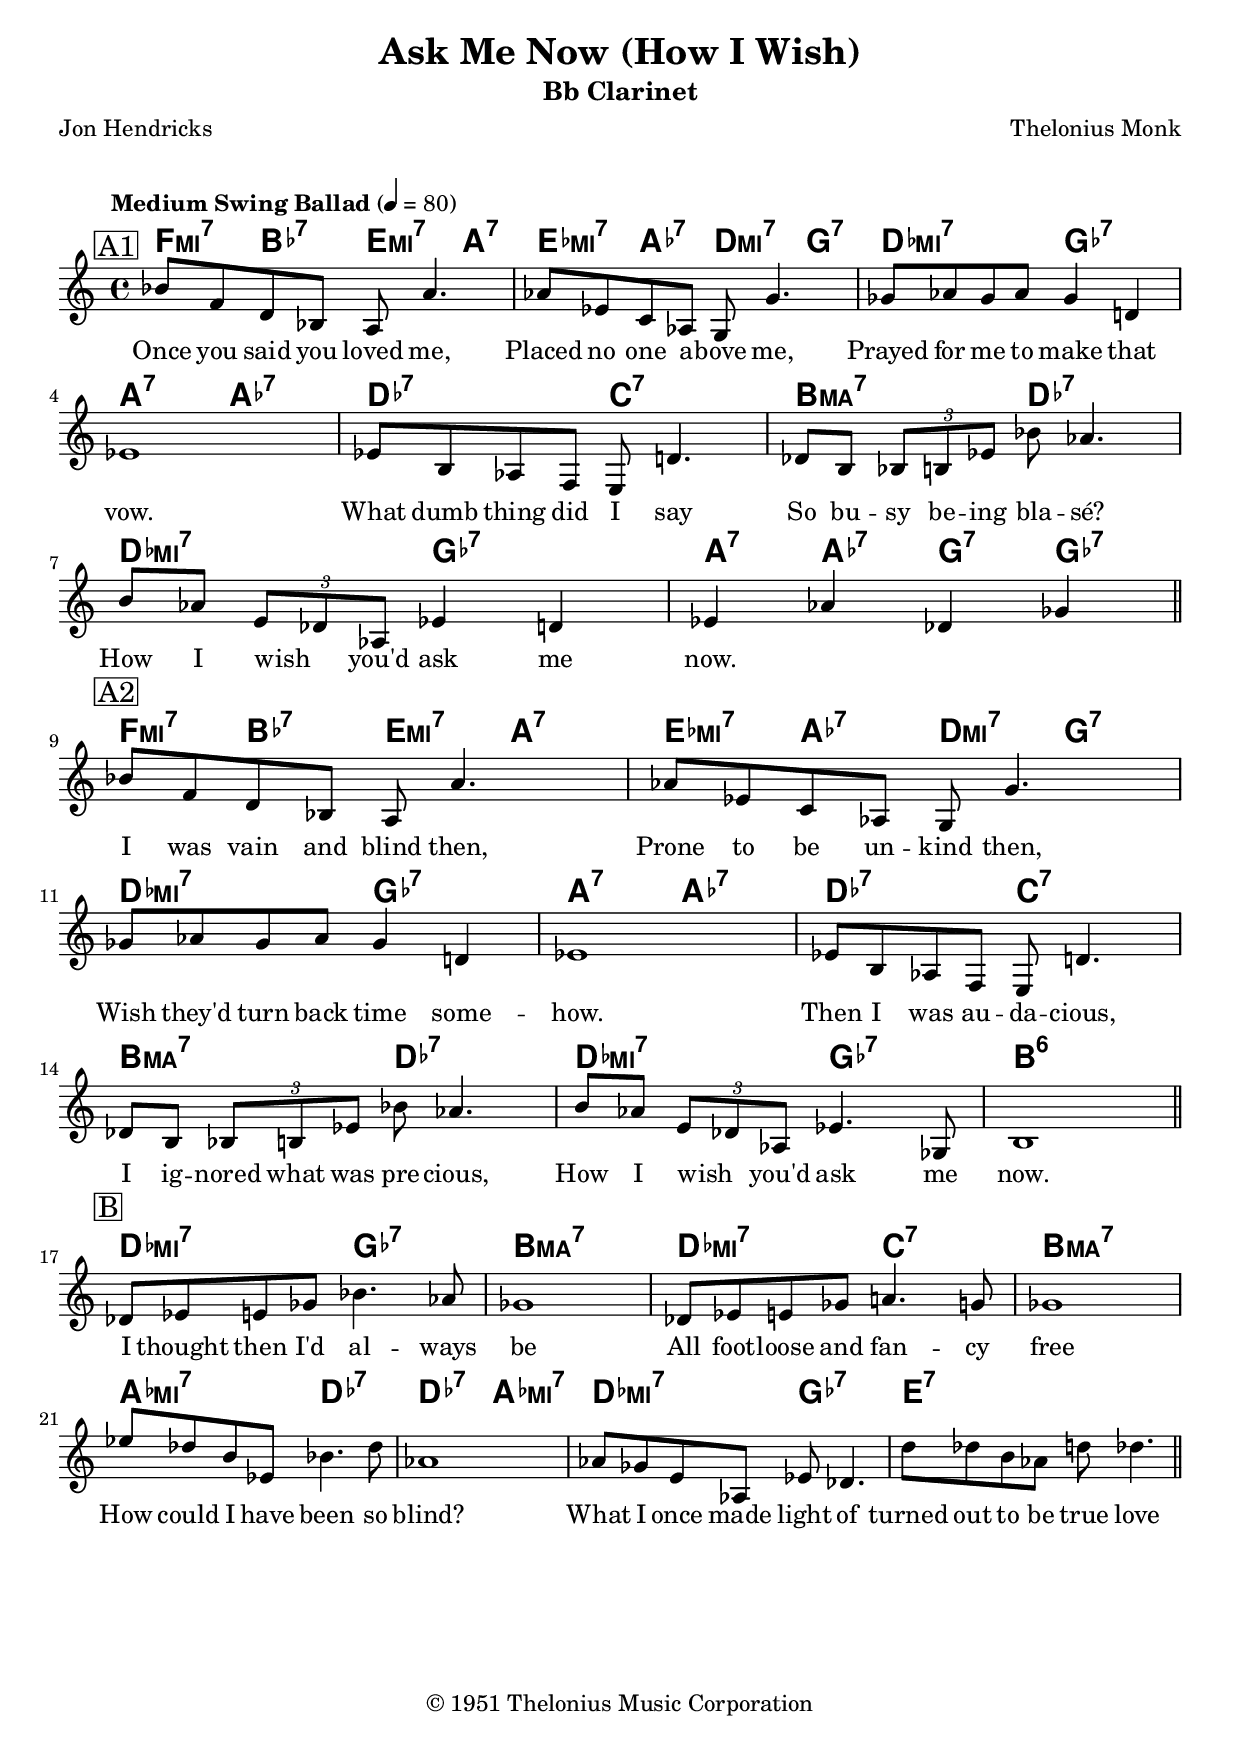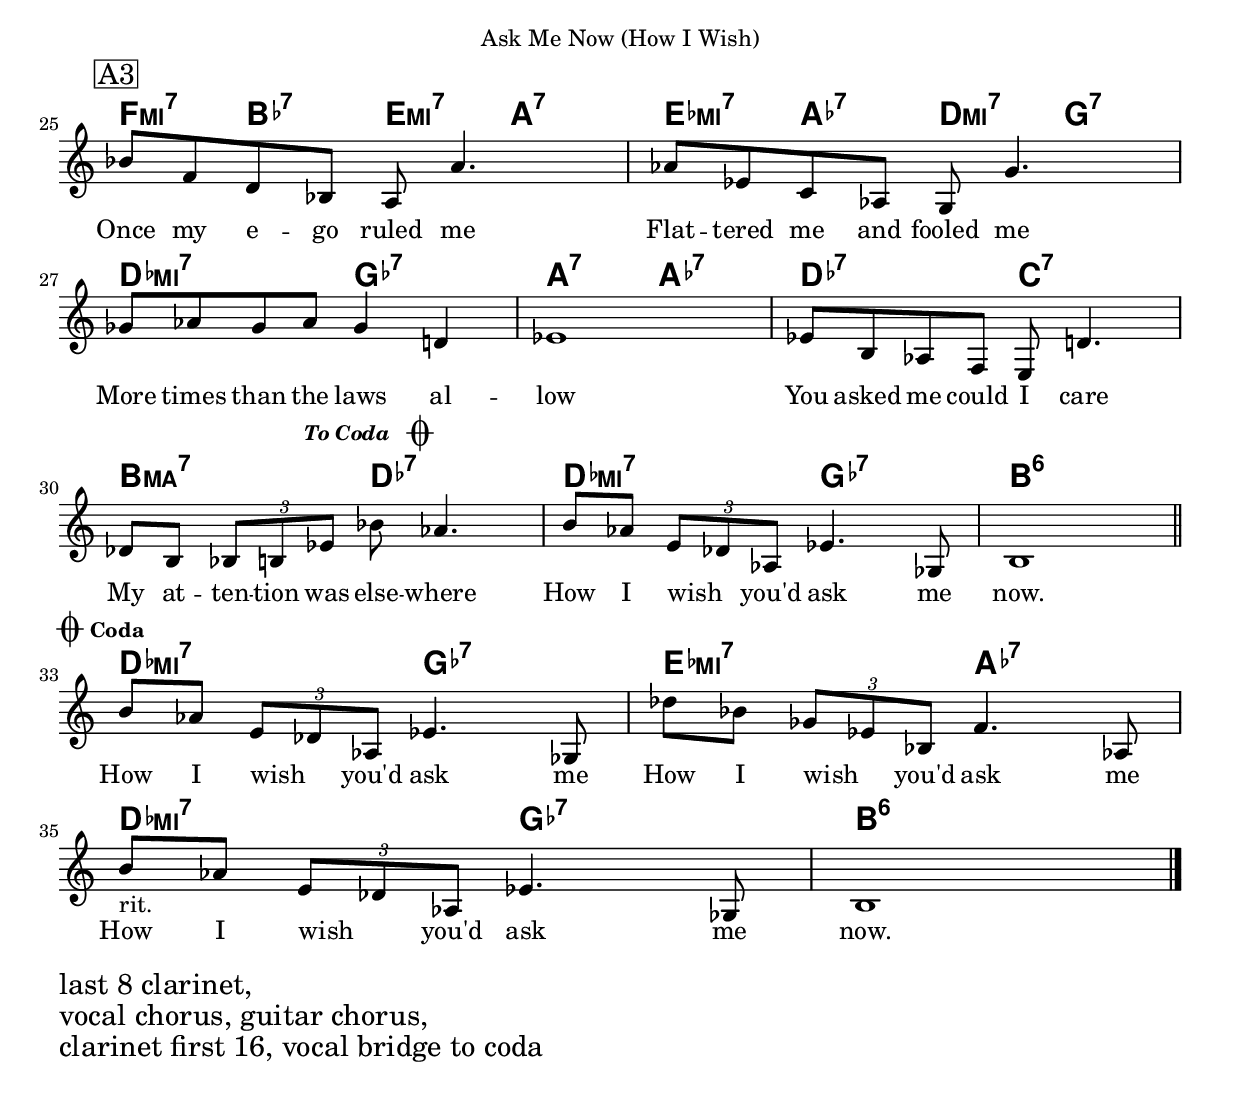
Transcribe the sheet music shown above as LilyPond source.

\version "2.24.0"

\include "english.ly"

instrument = "Bb Clarinet"
whatKey = cf
whatClef = "treble"

%% -*- Mode: LilyPond -*-

\include "lead-sheets.ily"

\header {
  title = "Ask Me Now (How I Wish)"
  subtitle = \instrument
  poet = "Jon Hendricks"
  composer = "Thelonius Monk"
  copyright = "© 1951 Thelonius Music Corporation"
}

refrainLyrics = \lyricmode {
  Once you said you loved me,
  Placed no one a -- bove me,
  Prayed for me to make that vow.
  What dumb thing did I say
  So bu -- sy be -- ing bla -- sé?
  How I wish _ you'd ask me now. \skip 1 \skip 1 \skip 1
  I was vain and blind then,
  Prone to be un -- kind then,
  Wish they'd turn back time some -- how.
  Then I was au -- da -- cious,
  I ig -- nored what was pre -- cious,
  How I wish _ you'd ask me now.
  I thought then I'd al -- ways be
  All foot -- loose and fan -- cy free
  How could I have been so blind?
  What I once made light of turned out to be true love
  Once my e -- go ruled me
  Flat -- tered me and fooled me
  More times than the laws al -- low
  You asked me could I care
  My at -- ten -- tion was else -- where
  How I wish _ you'd ask me now.
  How I wish _ you'd ask me How I wish _ you'd ask me
  How I wish _ you'd ask me now.
}

refrainChords = \chordmode {
  g4:m7 c4:7 gf4:m7 cf4:7 f4:m7 bf4:7 e4:m7 a4:7 ef2:m7 af2:7
  b2:7 bf2:7 ef2:7 d2:7 df2:maj7 ef2:7
  
  ef2:m7 af2:7 b4:7 bf4:7 a4:7 af4:7

  g4:m7 c4:7 gf4:m7 cf4:7 f4:m7 bf4:7 e4:m7 a4:7 ef2:m7 af2:7
  b2:7 bf2:7 ef2:7 d2:7 df2:maj7 ef2:7
  
  ef2:m7 af2:7 df1:6
  
  
  ef2:m7 af2:7 df1:maj7 ef2:m7 d2:7 df1:maj7
  bf2:m7 ef2:7 ef2:7 bf2:m7 ef2:m7 af2:7 gf1:7
  
  g4:m7 c4:7 gf4:m7 cf4:7 f4:m7 bf4:7 e4:m7 a4:7 ef2:m7 af2:7
  b2:7 bf2:7 ef2:7 d2:7 df2:maj7 ef2:7
  
  ef2:m7 af2:7 df1:6

  ef2:m7 af2:7
  f2:m7 bf2:7
  ef2:m7 af2:7 df1:6
}

refrainKey = df

refrainMelody = \relative c'' {
  \time 4/4
  \clef \whatClef
  \tempo "Medium Swing Ballad" 4 = 80

  \mark \markup { \box "A1" }
  c8 g8 e8 c8 b8 b'4. | bf8 f8 d8 bf8 a8 a'4. |
  \allowBreak
  af8 bf8 af8 bf8 af4 e!4 | f1 |
  \allowBreak
  f8 df8 bf8 g8 fs8 e'!4. | ef8 df8 \tuplet 3/2 { c8 df8 f8 } c'8 bf4. |
  \allowBreak
  df8 bf8 \tuplet 3/2 { gf8 ef8 bf8 } f'4 e4 | f4 bf4 ef,4 af4 |
  \bar "||"
  \break

  \mark \markup { \box "A2" }
  c8 g8 e8 c8 b8 b'4. | bf8 f8 d8 bf8 a8 a'4. |
  \allowBreak
  af8 bf8 af8 bf8 af4 e!4 | f1 |
  \allowBreak
  f8 df8 bf8 g8 fs8 e'!4. | ef8 df8 \tuplet 3/2 { c8 df8 f8 } c'8 bf4. |
  \allowBreak
  df8 bf8 \tuplet 3/2 { gf8 ef8 bf8 } f'4. af,8 | df1 |
  \bar "||"
  \break

  \mark \markup { \box "B" }
  ef8 f8 gf8 af8 c4. bf8 | af1 |
  \allowBreak
  ef8 f8 gf8 af8 b!4. a8 | af1 |
  \allowBreak
  f'8 ef8 df8 f,8 c'4. ef8 | bf1 | 
  \allowBreak
  bf8 af8 gf8 bf,8 f'8 ef4. | ff'8 ef8 df8 bf8 ff'8 ef4. |
  \bar "||"

  \pageBreak
  
  \mark \markup { \box "A3" }
  c8 g8 e8 c8 b8 b'4. | bf8 f8 d8 bf8 a8 a'4. |
  \allowBreak
  af8 bf8 af8 bf8 af4 e!4 | f1 |
  \allowBreak
  f8 df8 bf8 g8 fs8 e'!4. | ef8 df8 \tuplet 3/2 { c8 df8 f8 } c'8 \textToCoda bf4. |
  \allowBreak
  df8 bf8 \tuplet 3/2 { gf8 ef8 bf8 } f'4. af,8 | df1 |
  \bar "||"
  \break

  \textCoda
  df'8 bf8 \tuplet 3/2 { gf8 ef8 bf8 } f'4. af,8 |
  ef''8 c8 \tuplet 3/2 { af8 f8 c8 } g'4. bf,8 |
  \break
  df'8-"rit." bf8 \tuplet 3/2 { gf8 ef8 bf8 } f'4. af,8 | df1 |

  \bar "|."
}

\include "paper.ily"

\markup {
  % Leave a gap after the header
  \vspace #1
}

\include "refrain.ily"

performanceNotes =
\markup {
  \column {
    \line { \huge { "last 8 clarinet," } }
    \line { \huge { "vocal chorus, guitar chorus," } }
    \line { \huge { "clarinet first 16, vocal bridge to coda" } }
  }
}

\include "notes.ily"

